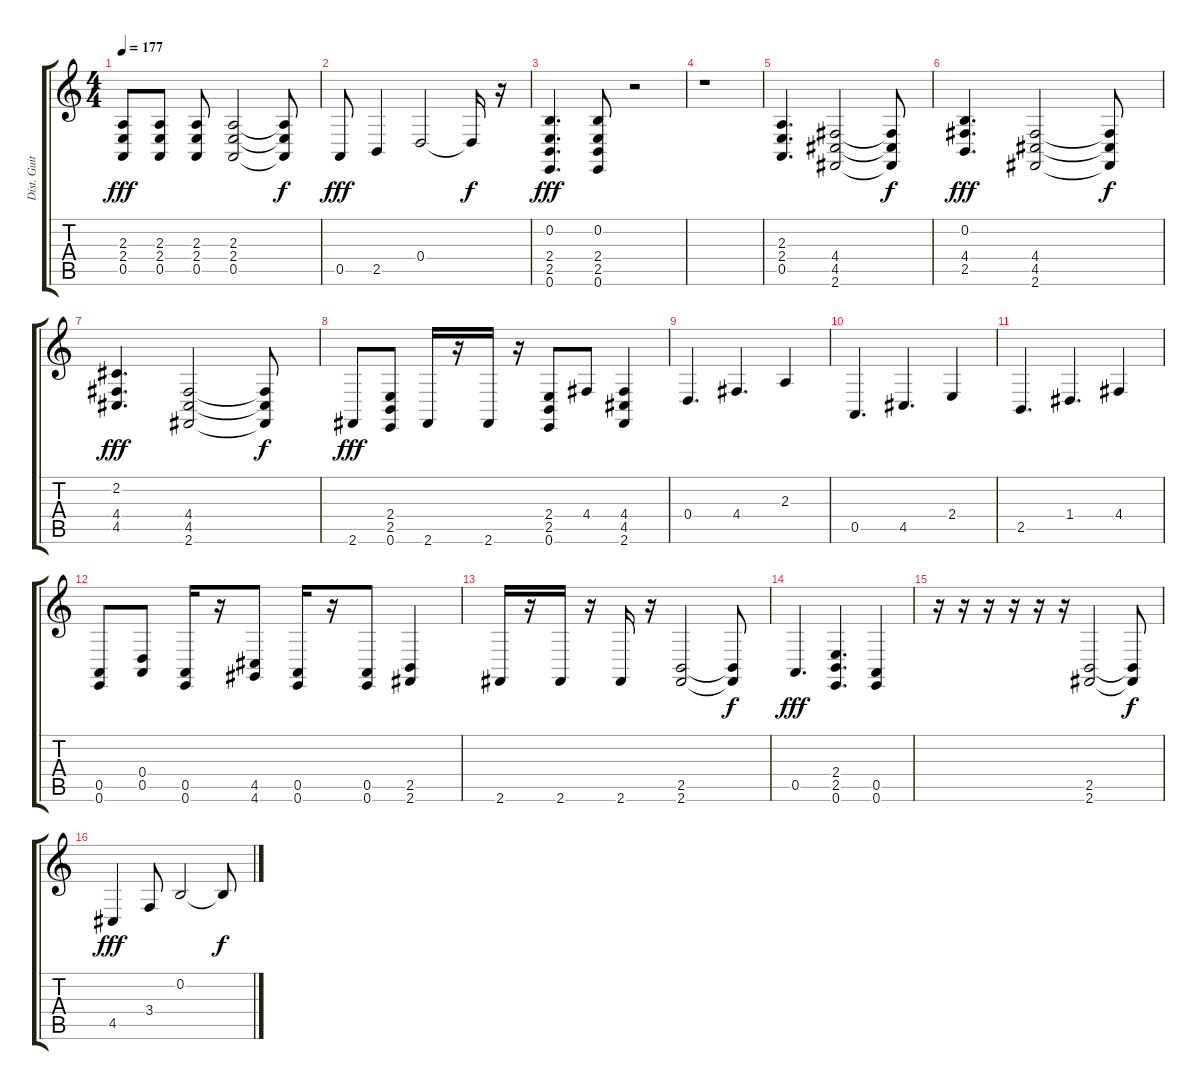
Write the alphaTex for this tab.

\track ("Dist. Guitar 5" "Dist. Guit") {instrument stringensemble1}
\staff {score tabs}
\tuning (E4 B3 G3 D3 A2 E2) {hide}
\ts (4 4)
\tempo 177
\clef g2
\ks c
(2.3 2.4 0.5).8{dy fff} (2.3 2.4 0.5).8 (2.3 2.4 0.5).8 (2.3 2.4 0.5).2 (2.3{t} 2.4{t} 0.5{t}).8{dy f} |
0.5.8{dy fff} 2.5.4 0.4.2 0.4{t}.16{dy f} r.16 |
(0.2 2.4 2.5 0.6).4{d dy fff} (0.2 2.4 2.5 0.6).8 r.2 |
r.1 |
(2.3 2.4 0.5).4{d} (4.4 4.5 2.6).2 (4.4{t} 4.5{t} 2.6{t}).8{dy f} |
(0.2 4.4 2.5).4{d dy fff} (4.4 4.5 2.6).2 (4.4{t} 4.5{t} 2.6{t}).8{dy f} |
(2.2 4.4 4.5).4{d dy fff} (4.4 4.5 2.6).2 (4.4{t} 4.5{t} 2.6{t}).8{dy f} |
2.6.8{dy fff} (2.4 2.5 0.6).8 2.6.16 r.16 2.6.16 r.16 (2.4 2.5 0.6).8 4.4.8 (4.4 4.5 2.6).4 |
0.4.4{d} 4.4.4{d} 2.3.4 |
0.5.4{d} 4.5.4{d} 2.4.4 |
2.5.4{d} 1.4.4{d} 4.4.4 |
(0.5 0.6).8 (0.4 0.5).8 (0.5 0.6).16 r.16 (4.5 4.6).8 (0.5 0.6).16 r.16 (0.5 0.6).8 (2.5 2.6).4 |
2.6.16 r.16 2.6.16 r.16 2.6.16 r.16 (2.5 2.6).2 (2.5{t} 2.6{t}).8{dy f} |
0.5.4{d dy fff} (2.4 2.5 0.6).4{d} (0.5 0.6).4 |
r.16 r.16 r.16 r.16 r.16 r.16 (2.5 2.6).2 (2.5{t} 2.6{t}).8{dy f} |
4.5.4{dy fff} 3.4.8 0.2.2 0.2{t}.8{dy f}
